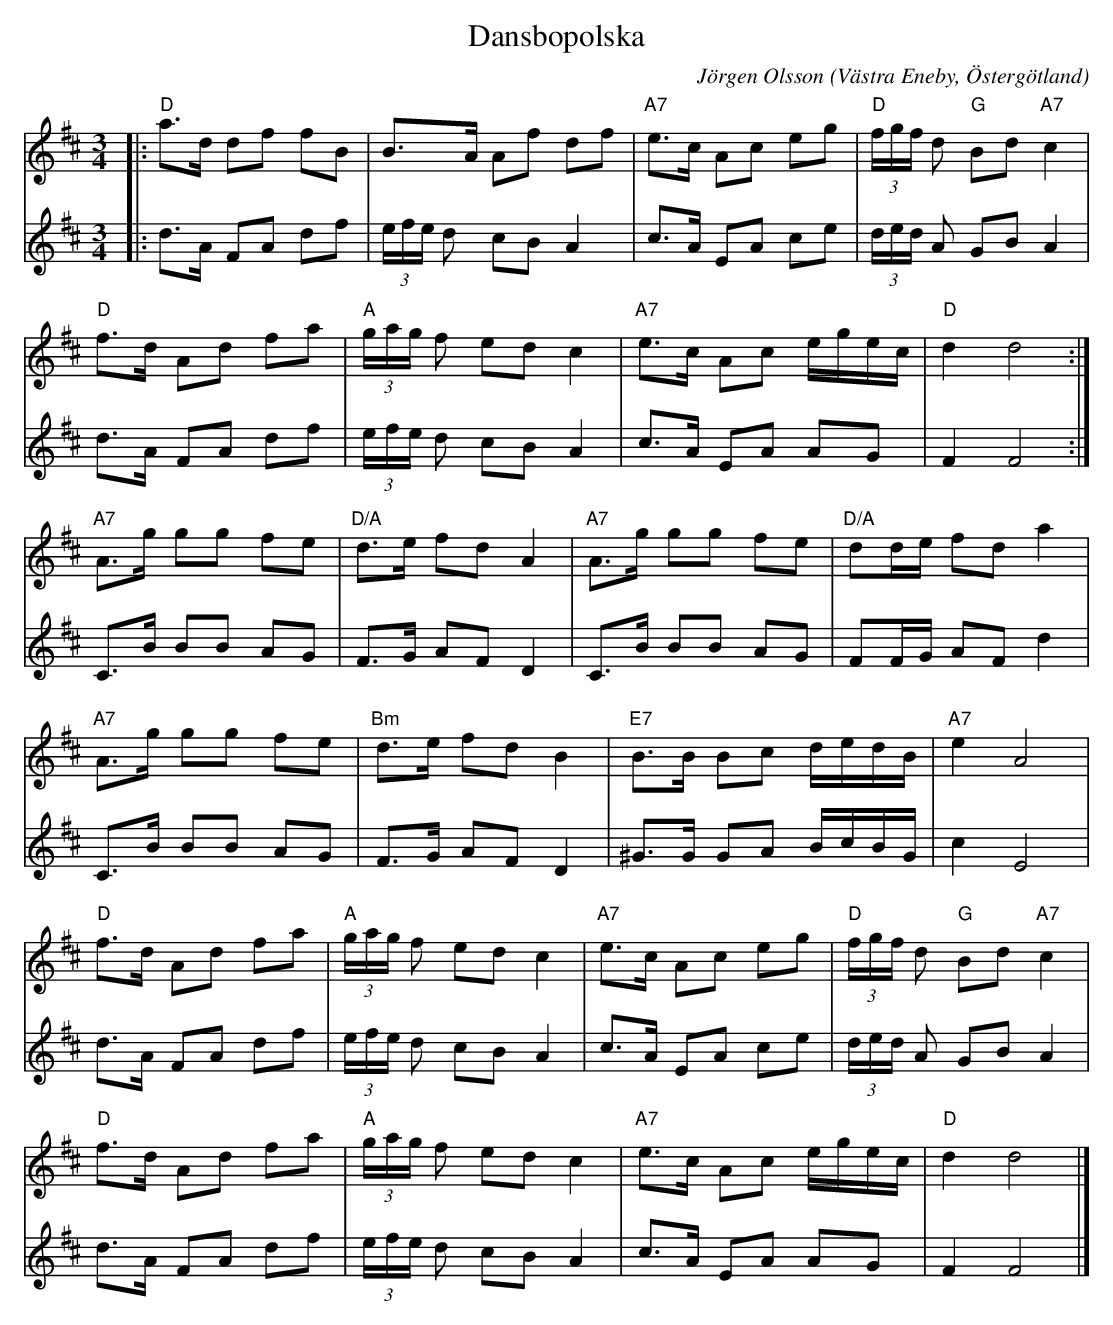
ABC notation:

X:1
T:Dansbopolska
C:Jörgen Olsson
O:Västra Eneby, Östergötland
M:3/4
L:1/8
K:D
V:1
|:"D"a>d df fB|B>A Af df|"A7"e>c Ac eg|"D"(3f/g/f/ d "G"Bd "A7"c2|
"D"f>d Ad fa|"A"(3g/a/g/ f ed c2|"A7"e>c Ac e/g/e/c/|"D"d2 d4:|
"A7"A>g gg fe|"D/A"d>e fd A2|"A7"A>g gg fe|"D/A" dd/e/ fd a2|
"A7"A>g gg fe|"Bm"d>e fd B2|"E7"B>B Bc d/e/d/B/|"A7" e2 A4|
"D"f>d Ad fa|"A"(3g/a/g/ f ed c2|"A7"e>c Ac eg|"D"(3f/g/f/ d "G"Bd "A7"c2|
"D"f>d Ad fa|"A"(3g/a/g/ f ed c2|"A7"e>c Ac e/g/e/c/|"D"d2 d4 |]
V:2
|:d>A FA df|(3e/f/e/ d cB A2|c>A EA ce|(3d/e/d/ A GB A2|
d>A FA df|(3e/f/e/ d cB A2|c>A EA AG|F2 F4:|
C>B BB AG|F>G AF D2|C>B BB AG| FF/G/ AF d2|
C>B BB AG|F>G AF D2|^G>G GA B/c/B/G/| c2 E4|
d>A FA df|(3e/f/e/ d cB A2|c>A EA ce|(3d/e/d/ A GB A2|
d>A FA df|(3e/f/e/ d cB A2|c>A EA AG|F2 F4 |]
